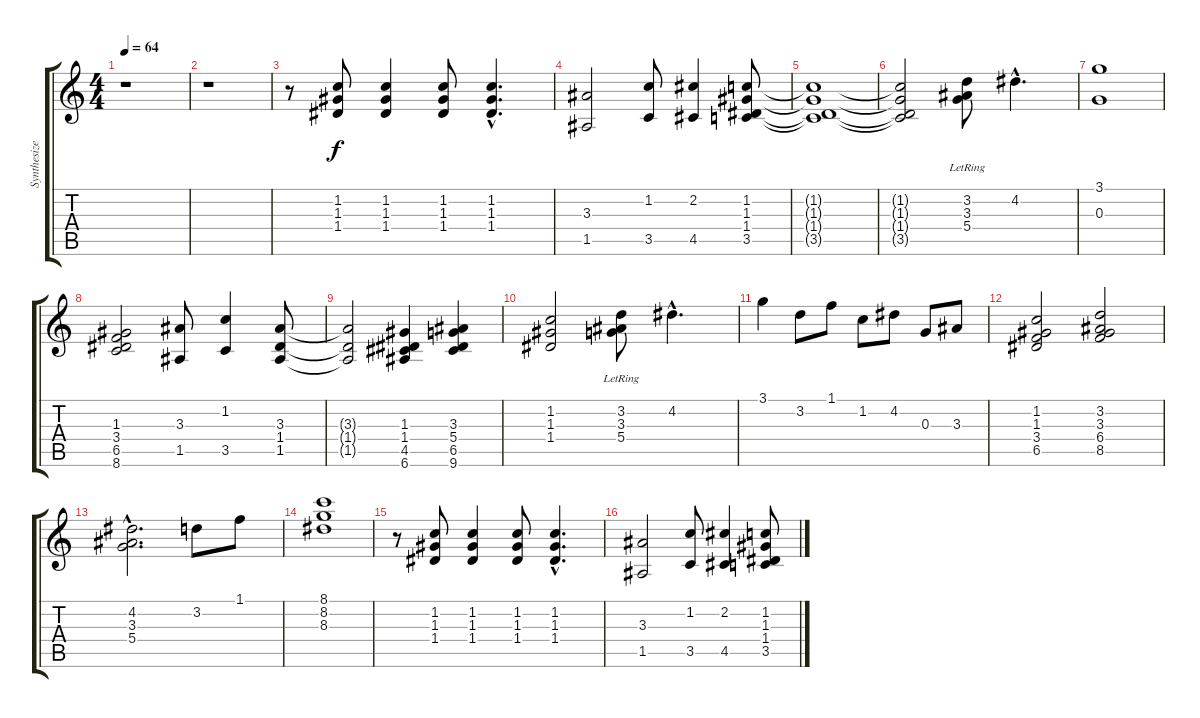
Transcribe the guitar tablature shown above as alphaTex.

\track ("Synthesizer (High)" "Synthesize") {instrument stringensemble1}
\staff {score tabs}
\tuning (E5 B4 G4 D4 A3 E3) {hide}
\ts (4 4)
\tempo 64
\clef g2
\ks c
r.1{dy f instrument stringensemble1} |
r.1 |
r.8 (1.2 1.3 1.4).8 (1.2 1.3 1.4).4 (1.2 1.3 1.4).8 (1.2{hac} 1.3{hac} 1.4{hac}).4{d} |
(3.3 1.5).2 (1.2 3.5).8 (2.2 4.5).4 (1.2 1.3 1.4 3.5).8 |
(1.2{t} 1.3{t} 1.4{t} 3.5{t}).1 |
(1.2{t} 1.3{t} 1.4{t} 3.5{t}).2 (3.2 3.3{lr} 5.4{lr}).8 4.2{hac}.4{d} |
(3.1 0.3).1 |
(1.3 3.4 6.5 8.6).2 (3.3 1.5).8 (1.2 3.5).4 (3.3 1.4 1.5).8 |
(3.3{t} 1.4{t} 1.5{t}).2 (1.3 1.4 4.5 6.6).4 (3.3 5.4 6.5 9.6).4 |
(1.2 1.3 1.4).2 (3.2 3.3{lr} 5.4{lr}).8 4.2{hac}.4{d} |
3.1.4 3.2.8 1.1.8 1.2.8 4.2.8 0.3.8 3.3.8 |
(1.2 1.3 3.4 6.5).2 (3.2 3.3 6.4 8.5).2 |
(4.2{hac} 3.3{hac} 5.4{hac}).2{d} 3.2.8 1.1.8 |
(8.1 8.2 8.3).1 |
r.8 (1.2 1.3 1.4).8 (1.2 1.3 1.4).4 (1.2 1.3 1.4).8 (1.2{hac} 1.3{hac} 1.4{hac}).4{d} |
(3.3 1.5).2 (1.2 3.5).8 (2.2 4.5).4 (1.2 1.3 1.4 3.5).8
